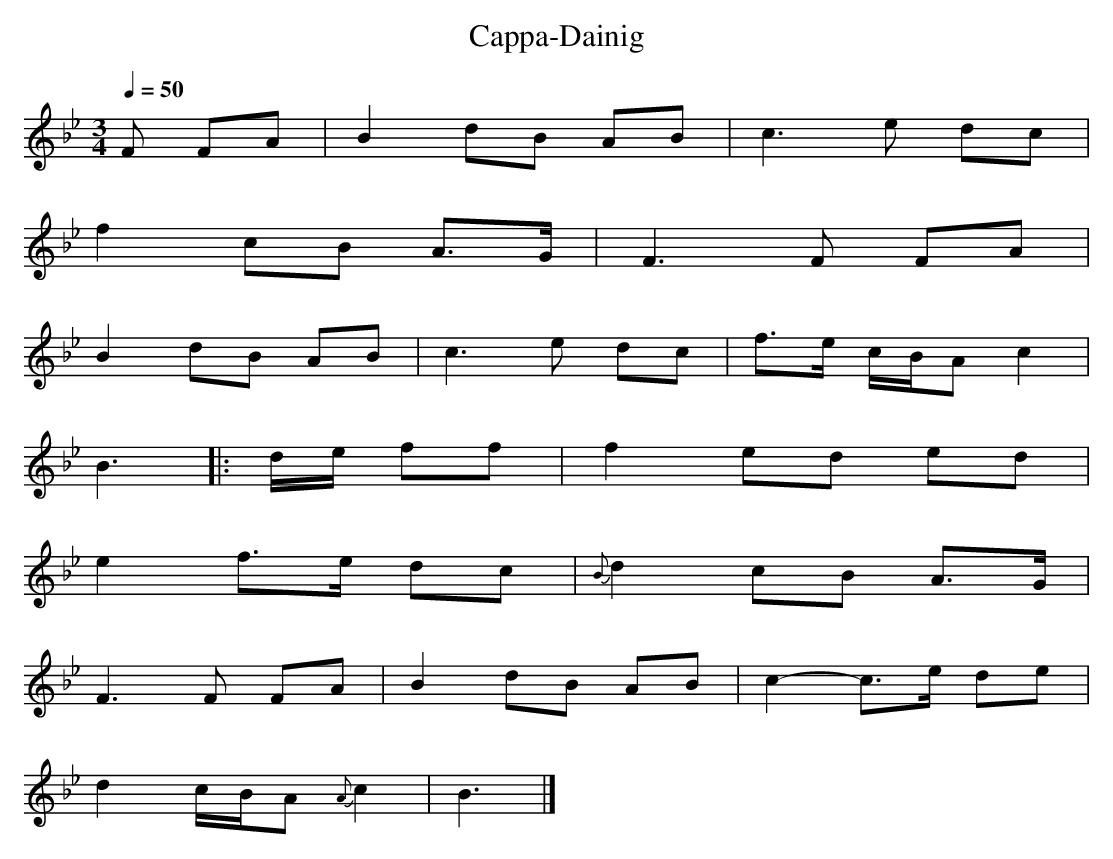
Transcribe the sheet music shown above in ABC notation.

X:1
T: Cappa-Dainig
M: 3/4
L: 1/8
Q: 1/4=50
K: Bb % 2 flats
V: 1
F FA | B2 dB AB | c3e dc |
f2 cB A>G | F3F FA |
B2 dB AB | c3e dc | f>e c/B/A c2 |
B3 |: d/e/ ff | f2 ed ed |
e2 f>e dc | {B}d2 cB A>G |
F3F FA | B2 dB AB | c2-c>e de |
d2 c/B/A {A}c2 | B3 |]
